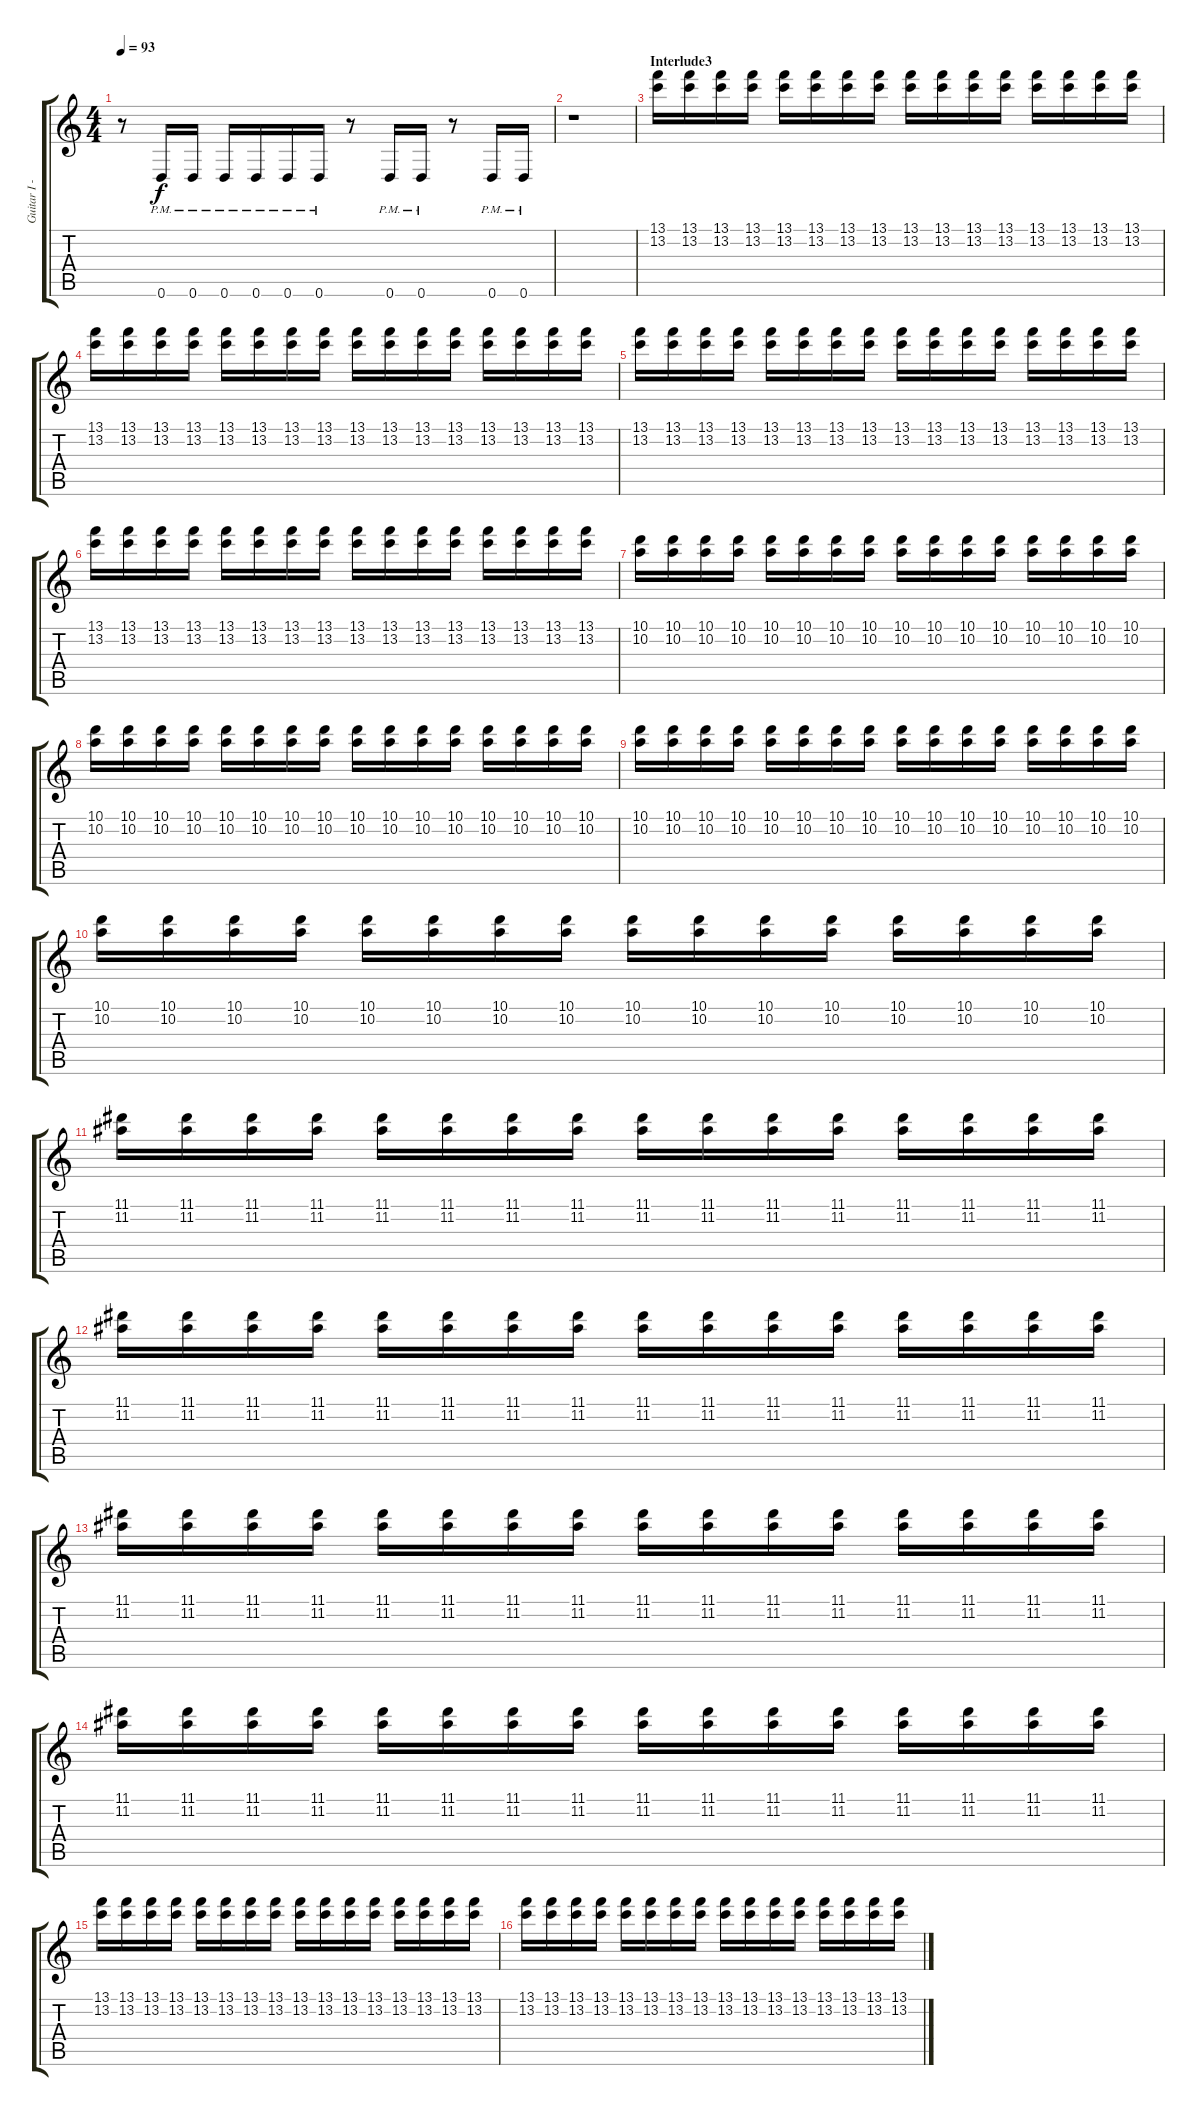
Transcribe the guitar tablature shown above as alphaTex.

\track ("Guitar I - Bard Torstensen" "Guitar I -") {instrument distortionguitar}
\staff {score tabs}
\tuning (E4 B3 G3 D3 A2 D2) {hide}
\ts (4 4)
\tempo 93
\clef g2
\ks c
r.8{dy f} 0.6{pm}.16 0.6{pm}.16 0.6{pm}.16 0.6{pm}.16 0.6{pm}.16 0.6{pm}.16 r.8 0.6{pm}.16 0.6{pm}.16 r.8 0.6{pm}.16 0.6{pm}.16 |
r.1 |
\section ("" "Interlude3")
(13.1 13.2).16 (13.1 13.2).16 (13.1 13.2).16 (13.1 13.2).16 (13.1 13.2).16 (13.1 13.2).16 (13.1 13.2).16 (13.1 13.2).16 (13.1 13.2).16 (13.1 13.2).16 (13.1 13.2).16 (13.1 13.2).16 (13.1 13.2).16 (13.1 13.2).16 (13.1 13.2).16 (13.1 13.2).16 |
(13.1 13.2).16 (13.1 13.2).16 (13.1 13.2).16 (13.1 13.2).16 (13.1 13.2).16 (13.1 13.2).16 (13.1 13.2).16 (13.1 13.2).16 (13.1 13.2).16 (13.1 13.2).16 (13.1 13.2).16 (13.1 13.2).16 (13.1 13.2).16 (13.1 13.2).16 (13.1 13.2).16 (13.1 13.2).16 |
(13.1 13.2).16 (13.1 13.2).16 (13.1 13.2).16 (13.1 13.2).16 (13.1 13.2).16 (13.1 13.2).16 (13.1 13.2).16 (13.1 13.2).16 (13.1 13.2).16 (13.1 13.2).16 (13.1 13.2).16 (13.1 13.2).16 (13.1 13.2).16 (13.1 13.2).16 (13.1 13.2).16 (13.1 13.2).16 |
(13.1 13.2).16 (13.1 13.2).16 (13.1 13.2).16 (13.1 13.2).16 (13.1 13.2).16 (13.1 13.2).16 (13.1 13.2).16 (13.1 13.2).16 (13.1 13.2).16 (13.1 13.2).16 (13.1 13.2).16 (13.1 13.2).16 (13.1 13.2).16 (13.1 13.2).16 (13.1 13.2).16 (13.1 13.2).16 |
(10.1 10.2).16 (10.1 10.2).16 (10.1 10.2).16 (10.1 10.2).16 (10.1 10.2).16 (10.1 10.2).16 (10.1 10.2).16 (10.1 10.2).16 (10.1 10.2).16 (10.1 10.2).16 (10.1 10.2).16 (10.1 10.2).16 (10.1 10.2).16 (10.1 10.2).16 (10.1 10.2).16 (10.1 10.2).16 |
(10.1 10.2).16 (10.1 10.2).16 (10.1 10.2).16 (10.1 10.2).16 (10.1 10.2).16 (10.1 10.2).16 (10.1 10.2).16 (10.1 10.2).16 (10.1 10.2).16 (10.1 10.2).16 (10.1 10.2).16 (10.1 10.2).16 (10.1 10.2).16 (10.1 10.2).16 (10.1 10.2).16 (10.1 10.2).16 |
(10.1 10.2).16 (10.1 10.2).16 (10.1 10.2).16 (10.1 10.2).16 (10.1 10.2).16 (10.1 10.2).16 (10.1 10.2).16 (10.1 10.2).16 (10.1 10.2).16 (10.1 10.2).16 (10.1 10.2).16 (10.1 10.2).16 (10.1 10.2).16 (10.1 10.2).16 (10.1 10.2).16 (10.1 10.2).16 |
(10.1 10.2).16 (10.1 10.2).16 (10.1 10.2).16 (10.1 10.2).16 (10.1 10.2).16 (10.1 10.2).16 (10.1 10.2).16 (10.1 10.2).16 (10.1 10.2).16 (10.1 10.2).16 (10.1 10.2).16 (10.1 10.2).16 (10.1 10.2).16 (10.1 10.2).16 (10.1 10.2).16 (10.1 10.2).16 |
(11.1 11.2).16 (11.1 11.2).16 (11.1 11.2).16 (11.1 11.2).16 (11.1 11.2).16 (11.1 11.2).16 (11.1 11.2).16 (11.1 11.2).16 (11.1 11.2).16 (11.1 11.2).16 (11.1 11.2).16 (11.1 11.2).16 (11.1 11.2).16 (11.1 11.2).16 (11.1 11.2).16 (11.1 11.2).16 |
(11.1 11.2).16 (11.1 11.2).16 (11.1 11.2).16 (11.1 11.2).16 (11.1 11.2).16 (11.1 11.2).16 (11.1 11.2).16 (11.1 11.2).16 (11.1 11.2).16 (11.1 11.2).16 (11.1 11.2).16 (11.1 11.2).16 (11.1 11.2).16 (11.1 11.2).16 (11.1 11.2).16 (11.1 11.2).16 |
(11.1 11.2).16 (11.1 11.2).16 (11.1 11.2).16 (11.1 11.2).16 (11.1 11.2).16 (11.1 11.2).16 (11.1 11.2).16 (11.1 11.2).16 (11.1 11.2).16 (11.1 11.2).16 (11.1 11.2).16 (11.1 11.2).16 (11.1 11.2).16 (11.1 11.2).16 (11.1 11.2).16 (11.1 11.2).16 |
(11.1 11.2).16 (11.1 11.2).16 (11.1 11.2).16 (11.1 11.2).16 (11.1 11.2).16 (11.1 11.2).16 (11.1 11.2).16 (11.1 11.2).16 (11.1 11.2).16 (11.1 11.2).16 (11.1 11.2).16 (11.1 11.2).16 (11.1 11.2).16 (11.1 11.2).16 (11.1 11.2).16 (11.1 11.2).16 |
(13.1 13.2).16 (13.1 13.2).16 (13.1 13.2).16 (13.1 13.2).16 (13.1 13.2).16 (13.1 13.2).16 (13.1 13.2).16 (13.1 13.2).16 (13.1 13.2).16 (13.1 13.2).16 (13.1 13.2).16 (13.1 13.2).16 (13.1 13.2).16 (13.1 13.2).16 (13.1 13.2).16 (13.1 13.2).16 |
(13.1 13.2).16 (13.1 13.2).16 (13.1 13.2).16 (13.1 13.2).16 (13.1 13.2).16 (13.1 13.2).16 (13.1 13.2).16 (13.1 13.2).16 (13.1 13.2).16 (13.1 13.2).16 (13.1 13.2).16 (13.1 13.2).16 (13.1 13.2).16 (13.1 13.2).16 (13.1 13.2).16 (13.1 13.2).16
